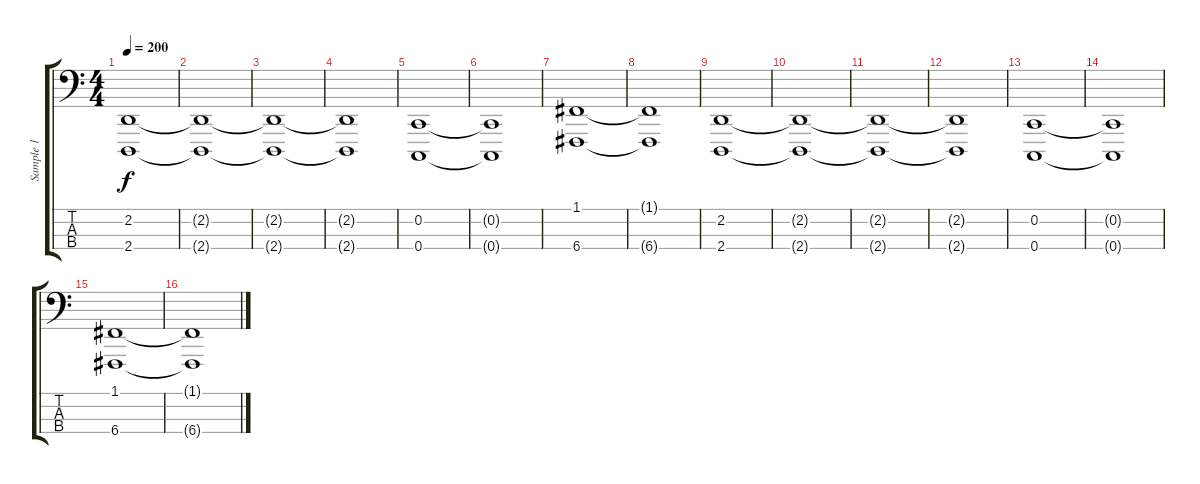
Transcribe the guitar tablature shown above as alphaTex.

\track ("Sample 1" "Sample 1") {instrument stringensemble1}
\staff {score tabs}
\tuning (F2 C2 G1 C1) {hide}
\ts (4 4)
\tempo 200
\clef f4
\ks c
(2.2 2.4).1{dy f} |
(2.2{t} 2.4{t}).1 |
(2.2{t} 2.4{t}).1 |
(2.2{t} 2.4{t}).1 |
(0.2 0.4).1 |
(0.2{t} 0.4{t}).1 |
(1.1 6.4).1 |
(1.1{t} 6.4{t}).1 |
(2.2 2.4).1 |
(2.2{t} 2.4{t}).1 |
(2.2{t} 2.4{t}).1 |
(2.2{t} 2.4{t}).1 |
(0.2 0.4).1 |
(0.2{t} 0.4{t}).1 |
(1.1 6.4).1 |
(1.1{t} 6.4{t}).1
